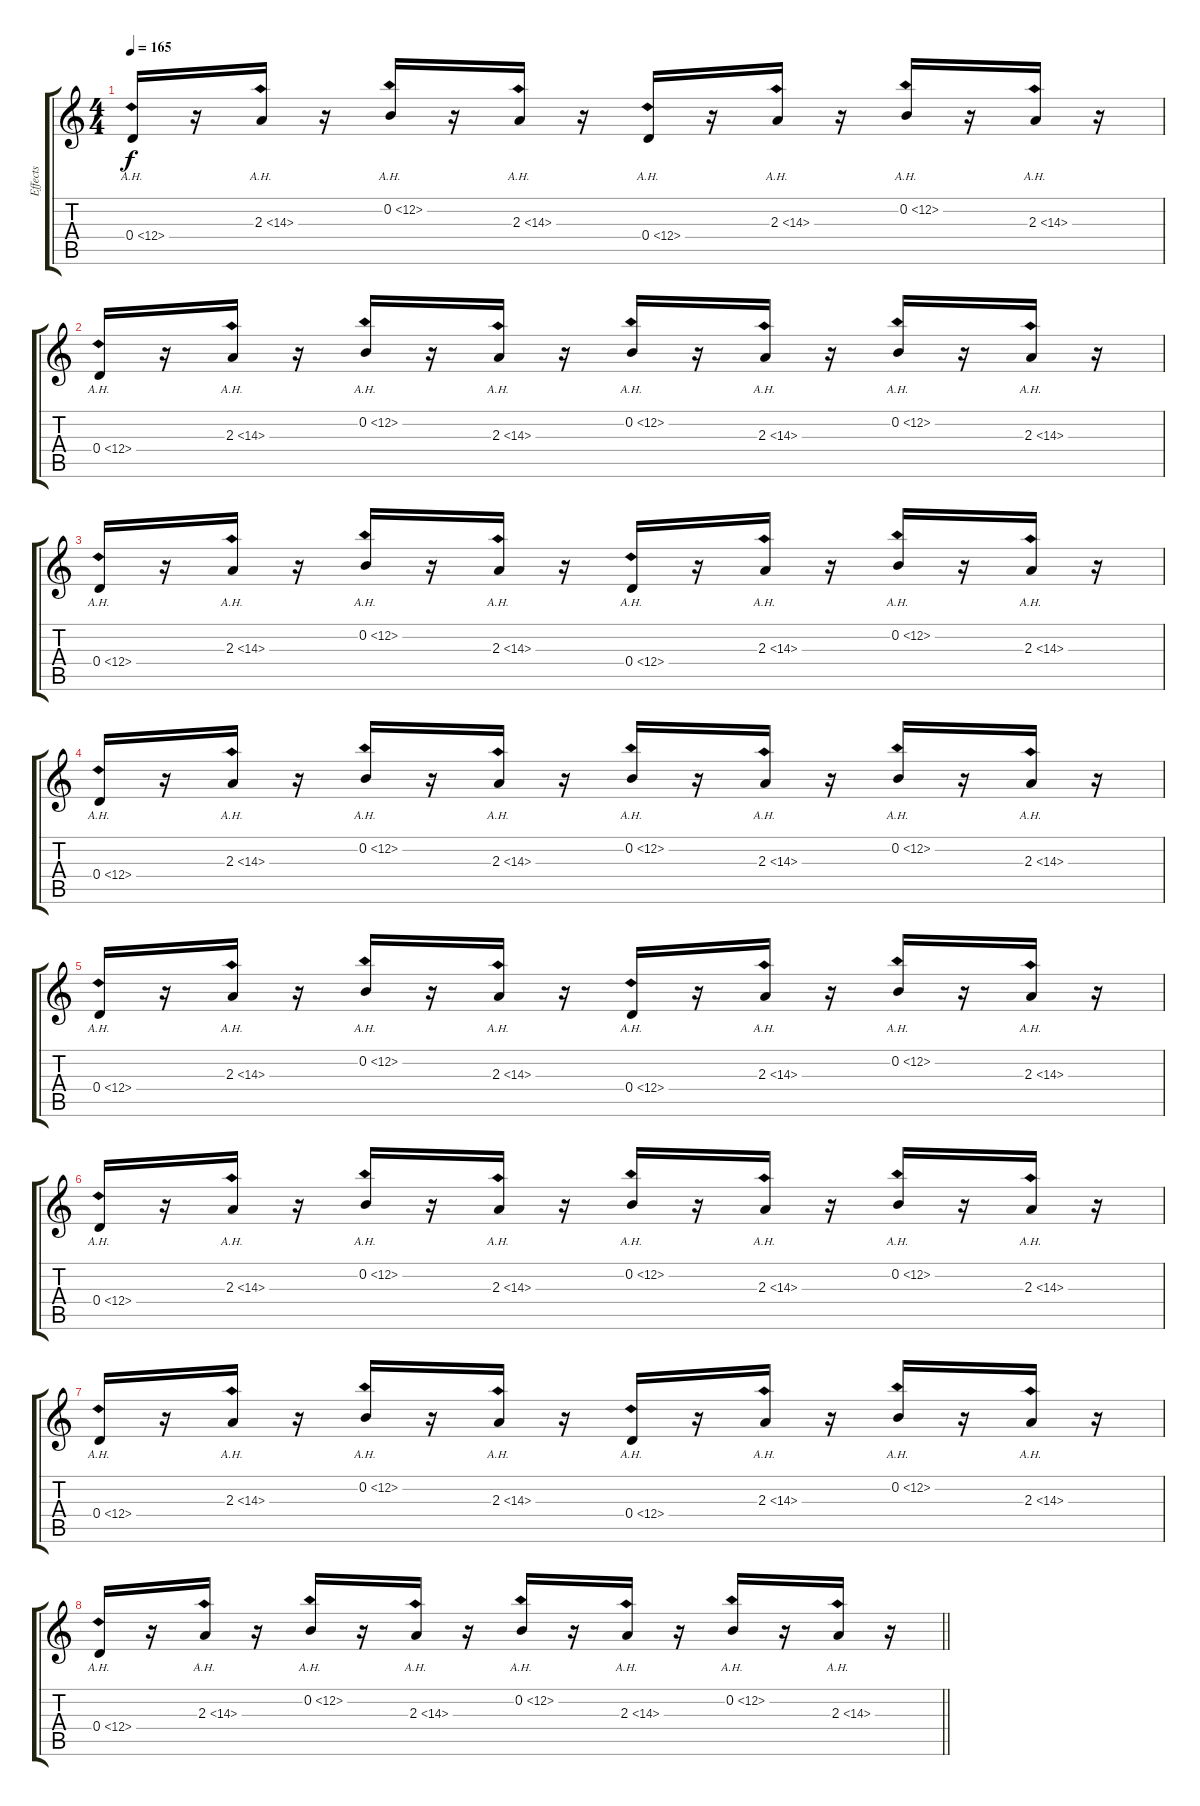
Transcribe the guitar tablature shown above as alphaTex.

\track ("Effects" "Effects") {instrument electricguitarmuted}
\staff {score tabs}
\tuning (E4 B3 G3 D3 A2 E2) {hide}
\ts (4 4)
\tempo 165
\clef g2
\ks c
0.4{ah 12}.16{dy f} r.16 2.3{ah 12}.16 r.16 0.2{ah 12}.16 r.16 2.3{ah 12}.16 r.16 0.4{ah 12}.16 r.16 2.3{ah 12}.16 r.16 0.2{ah 12}.16 r.16 2.3{ah 12}.16 r.16 |
0.4{ah 12}.16 r.16 2.3{ah 12}.16 r.16 0.2{ah 12}.16 r.16 2.3{ah 12}.16 r.16 0.2{ah 12}.16 r.16 2.3{ah 12}.16 r.16 0.2{ah 12}.16 r.16 2.3{ah 12}.16 r.16 |
0.4{ah 12}.16 r.16 2.3{ah 12}.16 r.16 0.2{ah 12}.16 r.16 2.3{ah 12}.16 r.16 0.4{ah 12}.16 r.16 2.3{ah 12}.16 r.16 0.2{ah 12}.16 r.16 2.3{ah 12}.16 r.16 |
0.4{ah 12}.16 r.16 2.3{ah 12}.16 r.16 0.2{ah 12}.16 r.16 2.3{ah 12}.16 r.16 0.2{ah 12}.16 r.16 2.3{ah 12}.16 r.16 0.2{ah 12}.16 r.16 2.3{ah 12}.16 r.16 |
0.4{ah 12}.16 r.16 2.3{ah 12}.16 r.16 0.2{ah 12}.16 r.16 2.3{ah 12}.16 r.16 0.4{ah 12}.16 r.16 2.3{ah 12}.16 r.16 0.2{ah 12}.16 r.16 2.3{ah 12}.16 r.16 |
0.4{ah 12}.16 r.16 2.3{ah 12}.16 r.16 0.2{ah 12}.16 r.16 2.3{ah 12}.16 r.16 0.2{ah 12}.16 r.16 2.3{ah 12}.16 r.16 0.2{ah 12}.16 r.16 2.3{ah 12}.16 r.16 |
0.4{ah 12}.16 r.16 2.3{ah 12}.16 r.16 0.2{ah 12}.16 r.16 2.3{ah 12}.16 r.16 0.4{ah 12}.16 r.16 2.3{ah 12}.16 r.16 0.2{ah 12}.16 r.16 2.3{ah 12}.16 r.16 |
\barLineRight lightlight
0.4{ah 12}.16 r.16 2.3{ah 12}.16 r.16 0.2{ah 12}.16 r.16 2.3{ah 12}.16 r.16 0.2{ah 12}.16 r.16 2.3{ah 12}.16 r.16 0.2{ah 12}.16 r.16 2.3{ah 12}.16 r.16
